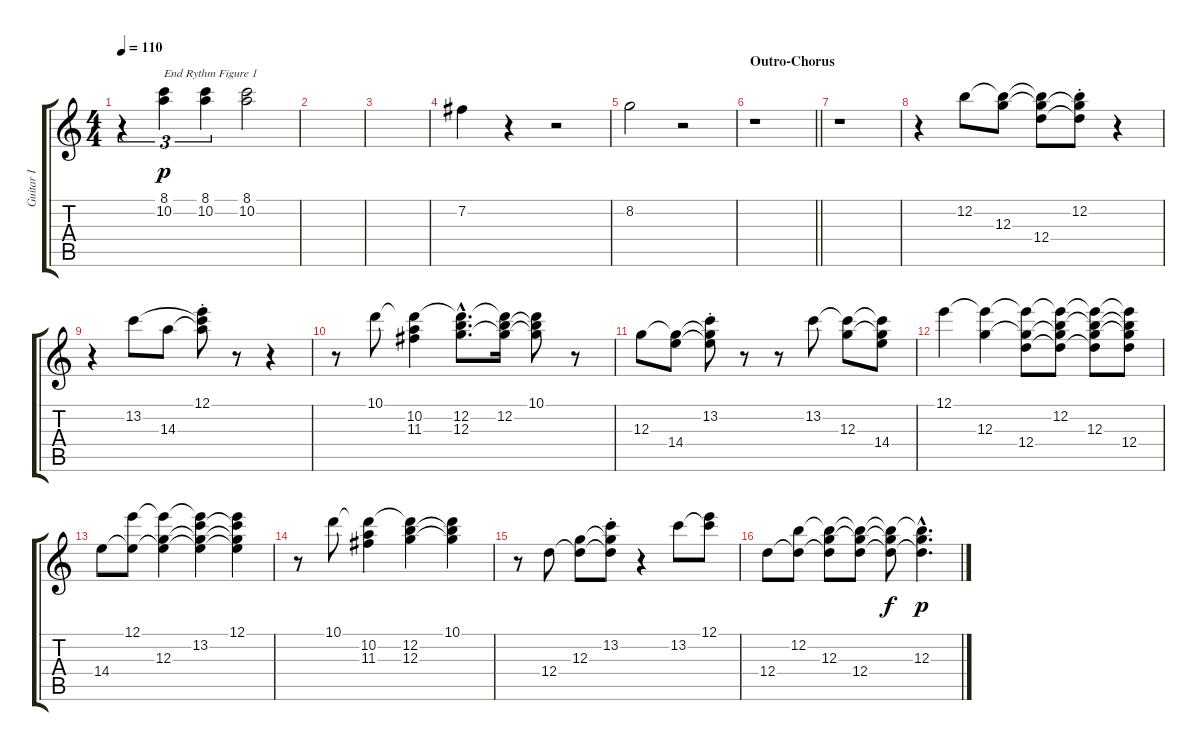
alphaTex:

\track ("Guitar I" "Guitar I") {instrument electricguitarclean}
\staff {score tabs}
\tuning (E4 B3 G3 D3 A2 E2) {hide}
\ts (4 4)
\tempo 110
\clef g2
\ks c
r.4{tu (3 2) dy p} (8.1 10.2).4{tu (3 2) txt "End Rythm Figure 1"} (8.1 10.2).4{tu (3 2)} (8.1 10.2).2 |
|
|
7.2.4 r.4 r.2 |
8.2.2 r.2 |
\section ("" "Outro-Chorus")
\barLineRight lightlight
r.1 |
r.1 |
r.4 12.2.8 (12.2{t} 12.3).8 (12.2{t} 12.3{t} 12.4).8 (12.2{st} 12.3{t} 12.4{t}).8 r.4 |
r.4 13.2.8 14.3.8 (12.1{st} 13.2{t} 14.3{t}).8 r.8 r.4 |
r.8 10.1.8 (10.1{t} 10.2 11.3).4 (10.1{hac t} 12.2{hac} 12.3{hac}).8{d} (10.1{t} 12.2 12.3{t}).16 (10.1 12.2{t} 12.3{t}).8 r.8 |
12.3.8 (12.3{t} 14.4).8 (13.2{st} 12.3{t} 14.4{t}).8 r.8 r.8 13.2.8 (13.2{t} 12.3).8 (13.2{t} 12.3{t} 14.4).8 |
12.1.4 (12.1{t} 12.3).4 (12.1{t} 12.3{t} 12.4).8 (12.1{t} 12.2 12.3{t} 12.4{t}).8 (12.1{t} 12.2{t} 12.3 12.4{t}).8 (12.1{t} 12.2{t} 12.3{t} 12.4).8 |
14.4.8 (12.1 14.4{t}).8 (12.1{t} 12.3 14.4{t}).4 (12.1{t} 13.2 12.3{t} 14.4{t}).4 (12.1 13.2{t} 12.3{t} 14.4{t}).4 |
r.8 10.1.8 (10.1{t} 10.2 11.3).4 (10.1{t} 12.2 12.3).4 (10.1 12.2{t} 12.3{t}).4 |
r.8 12.4.8 (12.3 12.4{t}).8 (13.2{st} 12.3{t} 12.4{t}).8 r.4 13.2.8 (12.1 13.2{t}).8 |
12.4.8 (12.2 12.4{t}).8 (12.2{t} 12.3 12.4{t}).8 (12.2{t} 12.3{t} 12.4).8 (12.2{t} 12.3{t} 12.4{t}).8{dy f} (12.2{hac t} 12.3{hac} 12.4{hac t}).4{d dy p}
